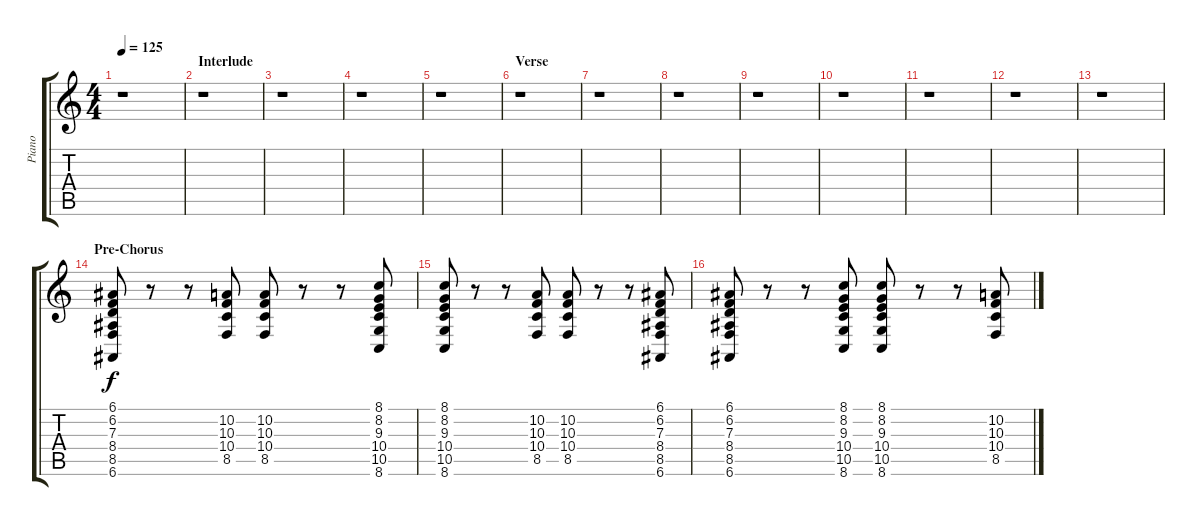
\track ("Piano" "Piano") {instrument acousticgrandpiano}
\staff {score tabs}
\tuning (E4 B3 G3 D3 A2 E2) {hide}
\ts (4 4)
\tempo 125
\clef g2
\ks c
r.1{dy f} |
\section ("" "Interlude")
r.1 |
r.1 |
r.1 |
r.1 |
\section ("" "Verse")
r.1 |
r.1 |
r.1 |
r.1 |
r.1 |
r.1 |
r.1 |
r.1 |
\section ("" "Pre-Chorus")
(6.1 6.2 7.3 8.4 8.5 6.6).8 r.8 r.8 (10.2 10.3 10.4 8.5).8 (10.2 10.3 10.4 8.5).8 r.8 r.8 (8.1 8.2 9.3 10.4 10.5 8.6).8 |
(8.1 8.2 9.3 10.4 10.5 8.6).8 r.8 r.8 (10.2 10.3 10.4 8.5).8 (10.2 10.3 10.4 8.5).8 r.8 r.8 (6.1 6.2 7.3 8.4 8.5 6.6).8 |
(6.1 6.2 7.3 8.4 8.5 6.6).8 r.8 r.8 (8.1 8.2 9.3 10.4 10.5 8.6).8 (8.1 8.2 9.3 10.4 10.5 8.6).8 r.8 r.8 (10.2 10.3 10.4 8.5).8
